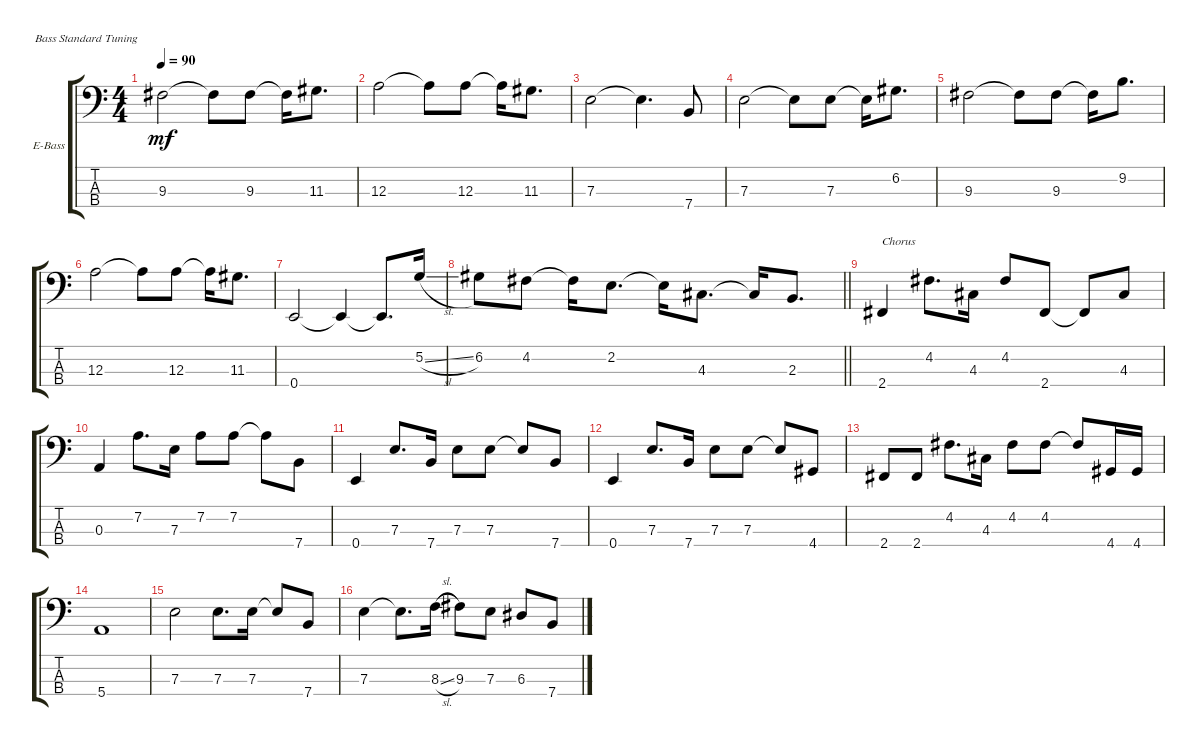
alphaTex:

\defaultSystemsLayout 4
\bracketExtendMode groupsimilarinstruments
\firstSystemTrackNameOrientation horizontal
\otherSystemsTrackNameOrientation horizontal
\track ("Electric Bass" "E-Bass") {instrument electricbassfinger}
\staff {score tabs}
\tuning (G2 D2 A1 E1)
\ts (4 4)
\tempo 90
\clef f4
\ks c
9.3.2{dy mf} 9.3{t}.8 9.3.8 9.3{t}.16 11.3.8{d} |
12.3.2 12.3{t}.8 12.3.8 12.3{t}.16 11.3.8{d} |
7.3.2 7.3{t}.4{d} 7.4.8 |
7.3.2 7.3{t}.8 7.3.8 7.3{t}.16 6.2.8{d} |
9.3.2 9.3{t}.8 9.3.8 9.3{t}.16 9.2.8{d} |
12.3.2 12.3{t}.8 12.3.8 12.3{t}.16 11.3.8{d} |
0.4.2 0.4{t}.4 0.4{t}.8{d} 5.2{sl}.16 |
\barLineRight lightlight
6.2.8 4.2.8 4.2{t}.16 2.2.8{d} 2.2{t}.16 4.3.8{d} 4.3{t}.16 2.3.8{d} |
2.4.4{txt "Chorus"} 4.2.8{d} 4.3.16 4.2.8 2.4.8 2.4{t}.8 4.3.8 |
0.3.4 7.2.8{d} 7.3.16 7.2.8 7.2.8 7.2{t}.8 7.4.8 |
0.4.4 7.3.8{d} 7.4.16 7.3.8 7.3.8 7.3{t}.8 7.4.8 |
0.4.4 7.3.8{d} 7.4.16 7.3.8 7.3.8 7.3{t}.8 4.4.8 |
2.4.8 2.4.8 4.2.8{d} 4.3.16 4.2.8 4.2.8 4.2{t}.8 4.4.16 4.4.16 |
5.4.1 |
7.3.2 7.3.8{d} 7.3.16 7.3{t}.8 7.4.8 |
7.3.4 7.3{t}.8{d} 8.3{sl}.16{legatoorigin} 9.3.8 7.3.8 6.3.8 7.4.8
